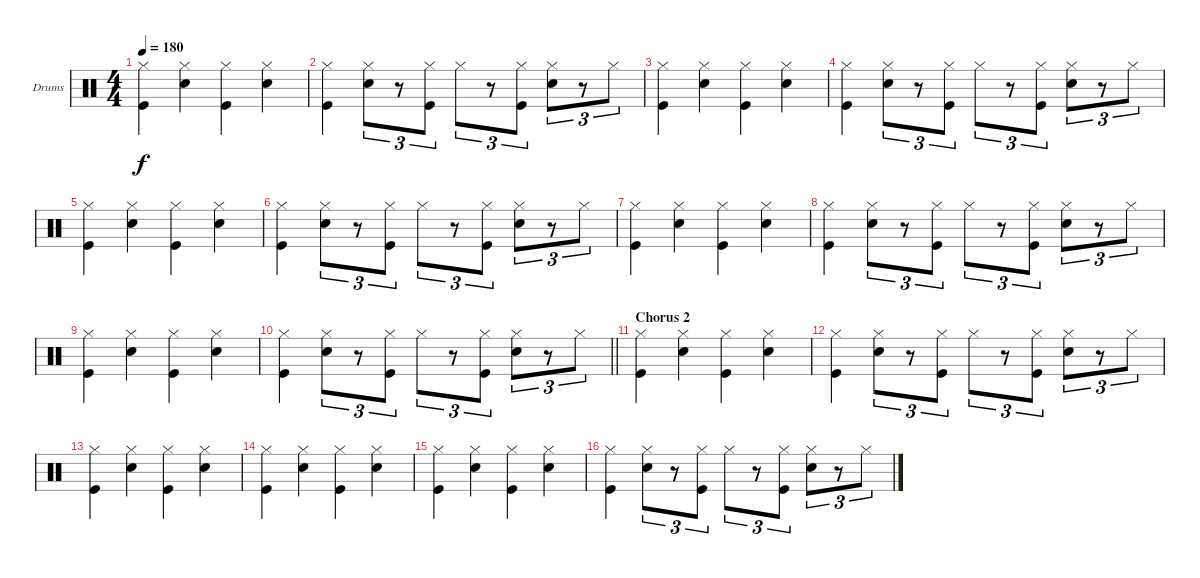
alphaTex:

\bracketExtendMode groupsimilarinstruments
\firstSystemTrackNameOrientation horizontal
\otherSystemsTrackNameOrientation horizontal
\track ("Drumkit" "Drums") {instrument percussion}
\staff {score}
\articulation defaults
\ts (4 4)
\tempo 180
\clef neutral
\ks c
("Hi-Hat (closed)" "Kick (hit)").4{dy f} ("Hi-Hat (closed)" "Snare (hit) 2").4 ("Hi-Hat (closed)" "Kick (hit)").4 ("Hi-Hat (closed)" "Snare (hit) 2").4 |
("Hi-Hat (closed)" "Kick (hit)").4 ("Hi-Hat (closed)" "Snare (hit) 2").8{tu (3 2)} r.8{tu (3 2)} ("Hi-Hat (closed)" "Kick (hit)").8{tu (3 2)} "Hi-Hat (closed)".8{tu (3 2)} r.8{tu (3 2)} ("Hi-Hat (closed)" "Kick (hit)").8{tu (3 2)} ("Hi-Hat (closed)" "Snare (hit) 2").8{tu (3 2)} r.8{tu (3 2)} "Hi-Hat (closed)".8{tu (3 2)} |
("Hi-Hat (closed)" "Kick (hit)").4 ("Hi-Hat (closed)" "Snare (hit) 2").4 ("Hi-Hat (closed)" "Kick (hit)").4 ("Hi-Hat (closed)" "Snare (hit) 2").4 |
("Hi-Hat (closed)" "Kick (hit)").4 ("Hi-Hat (closed)" "Snare (hit) 2").8{tu (3 2)} r.8{tu (3 2)} ("Hi-Hat (closed)" "Kick (hit)").8{tu (3 2)} "Hi-Hat (closed)".8{tu (3 2)} r.8{tu (3 2)} ("Hi-Hat (closed)" "Kick (hit)").8{tu (3 2)} ("Hi-Hat (closed)" "Snare (hit) 2").8{tu (3 2)} r.8{tu (3 2)} "Hi-Hat (closed)".8{tu (3 2)} |
("Hi-Hat (closed)" "Kick (hit)").4 ("Hi-Hat (closed)" "Snare (hit) 2").4 ("Hi-Hat (closed)" "Kick (hit)").4 ("Hi-Hat (closed)" "Snare (hit) 2").4 |
("Hi-Hat (closed)" "Kick (hit)").4 ("Hi-Hat (closed)" "Snare (hit) 2").8{tu (3 2)} r.8{tu (3 2)} ("Hi-Hat (closed)" "Kick (hit)").8{tu (3 2)} "Hi-Hat (closed)".8{tu (3 2)} r.8{tu (3 2)} ("Hi-Hat (closed)" "Kick (hit)").8{tu (3 2)} ("Hi-Hat (closed)" "Snare (hit) 2").8{tu (3 2)} r.8{tu (3 2)} "Hi-Hat (closed)".8{tu (3 2)} |
("Hi-Hat (closed)" "Kick (hit)").4 ("Hi-Hat (closed)" "Snare (hit) 2").4 ("Hi-Hat (closed)" "Kick (hit)").4 ("Hi-Hat (closed)" "Snare (hit) 2").4 |
("Hi-Hat (closed)" "Kick (hit)").4 ("Hi-Hat (closed)" "Snare (hit) 2").8{tu (3 2)} r.8{tu (3 2)} ("Hi-Hat (closed)" "Kick (hit)").8{tu (3 2)} "Hi-Hat (closed)".8{tu (3 2)} r.8{tu (3 2)} ("Hi-Hat (closed)" "Kick (hit)").8{tu (3 2)} ("Hi-Hat (closed)" "Snare (hit) 2").8{tu (3 2)} r.8{tu (3 2)} "Hi-Hat (closed)".8{tu (3 2)} |
("Hi-Hat (closed)" "Kick (hit)").4 ("Hi-Hat (closed)" "Snare (hit) 2").4 ("Hi-Hat (closed)" "Kick (hit)").4 ("Hi-Hat (closed)" "Snare (hit) 2").4 |
\barLineRight lightlight
("Hi-Hat (closed)" "Kick (hit)").4 ("Hi-Hat (closed)" "Snare (hit) 2").8{tu (3 2)} r.8{tu (3 2)} ("Hi-Hat (closed)" "Kick (hit)").8{tu (3 2)} "Hi-Hat (closed)".8{tu (3 2)} r.8{tu (3 2)} ("Hi-Hat (closed)" "Kick (hit)").8{tu (3 2)} ("Hi-Hat (closed)" "Snare (hit) 2").8{tu (3 2)} r.8{tu (3 2)} "Hi-Hat (closed)".8{tu (3 2)} |
\section ("" "Chorus 2")
("Hi-Hat (closed)" "Kick (hit)").4 ("Hi-Hat (closed)" "Snare (hit) 2").4 ("Hi-Hat (closed)" "Kick (hit)").4 ("Hi-Hat (closed)" "Snare (hit) 2").4 |
("Hi-Hat (closed)" "Kick (hit)").4 ("Hi-Hat (closed)" "Snare (hit) 2").8{tu (3 2)} r.8{tu (3 2)} ("Hi-Hat (closed)" "Kick (hit)").8{tu (3 2)} "Hi-Hat (closed)".8{tu (3 2)} r.8{tu (3 2)} ("Hi-Hat (closed)" "Kick (hit)").8{tu (3 2)} ("Hi-Hat (closed)" "Snare (hit) 2").8{tu (3 2)} r.8{tu (3 2)} "Hi-Hat (closed)".8{tu (3 2)} |
("Hi-Hat (closed)" "Kick (hit)").4 ("Hi-Hat (closed)" "Snare (hit) 2").4 ("Hi-Hat (closed)" "Kick (hit)").4 ("Hi-Hat (closed)" "Snare (hit) 2").4 |
("Hi-Hat (closed)" "Kick (hit)").4 ("Hi-Hat (closed)" "Snare (hit) 2").4 ("Hi-Hat (closed)" "Kick (hit)").4 ("Hi-Hat (closed)" "Snare (hit) 2").4 |
("Hi-Hat (closed)" "Kick (hit)").4 ("Hi-Hat (closed)" "Snare (hit) 2").4 ("Hi-Hat (closed)" "Kick (hit)").4 ("Hi-Hat (closed)" "Snare (hit) 2").4 |
("Hi-Hat (closed)" "Kick (hit)").4 ("Hi-Hat (closed)" "Snare (hit) 2").8{tu (3 2)} r.8{tu (3 2)} ("Hi-Hat (closed)" "Kick (hit)").8{tu (3 2)} "Hi-Hat (closed)".8{tu (3 2)} r.8{tu (3 2)} ("Hi-Hat (closed)" "Kick (hit)").8{tu (3 2)} ("Hi-Hat (closed)" "Snare (hit) 2").8{tu (3 2)} r.8{tu (3 2)} "Hi-Hat (closed)".8{tu (3 2)}
